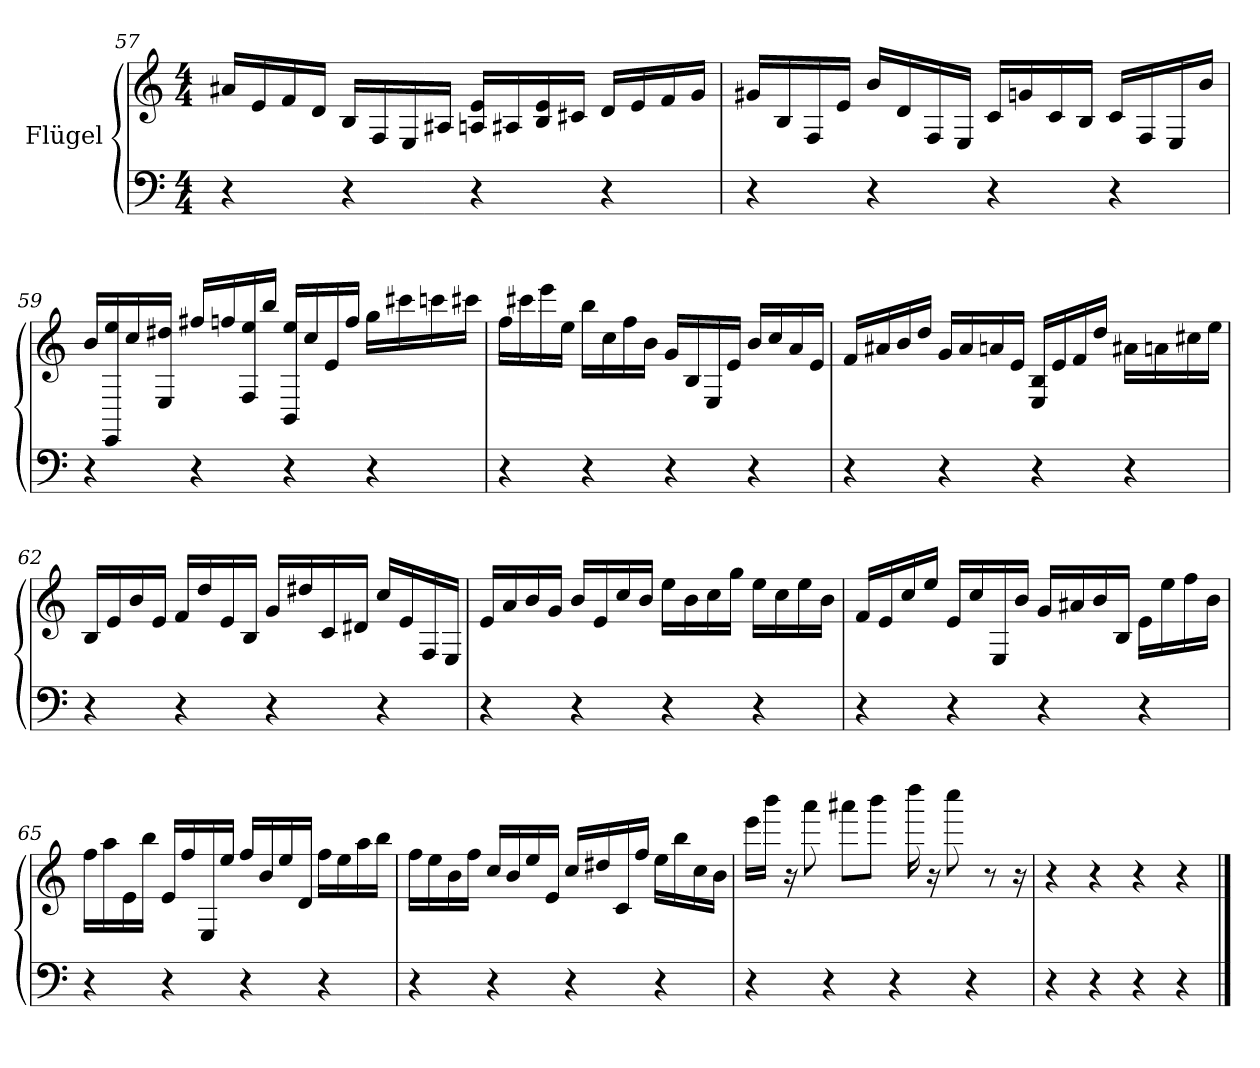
**kern	**kern
*part1	*part1
*staff2	*staff1
*I"Flügel	*
*clefF4	*clefG2
*k[]	*k[]
*M4/4	*M4/4
=57	=57
4r	16a#XLL
.	16e
.	16f
.	16dJJ
4r	16BLL
.	16F
.	16E
.	16A#XJJ
4r	16An 16eLL
.	16A#X
.	16B 16e
.	16c#XJJ
4r	16dLL
.	16e
.	16f
.	16gJJ
=58	=58
4r	16g#XLL
.	16B
.	16F
.	16eJJ
4r	16bLL
.	16d
.	16F
.	16EJJ
4r	16cLL
.	16gn
.	16c
.	16BJJ
4r	16cLL
.	16F
.	16E
.	16bJJ
=59	=59
4r	16bLL
.	16ee 16EE
.	16cc
.	16dd#X 16EJJ
4r	16ff#XLL
.	16ffn
.	16ee 16F
.	16bbJJ
4r	16ee 16BBLL
.	16cc
.	16e
.	16ffJJ
4r	16ggLL
.	16ccc#X
.	16cccn
.	16ccc#XJJ
=60	=60
4r	16ffLL
.	16ccc#X
.	16eee
.	16eeJJ
4r	16bbLL
.	16cc
.	16ff
.	16bJJ
4r	16gLL
.	16B
.	16E
.	16eJJ
4r	16bLL
.	16cc
.	16a
.	16eJJ
=61	=61
4r	16fLL
.	16a#X
.	16b
.	16ddJJ
4r	16gLL
.	16a#
.	16an
.	16eJJ
4r	16B 16ELL
.	16e
.	16f
.	16ddJJ
4r	16a#XLL
.	16an
.	16cc#X
.	16eeJJ
=62	=62
4r	16BLL
.	16e
.	16b
.	16eJJ
4r	16fLL
.	16dd
.	16e
.	16BJJ
4r	16gLL
.	16dd#X
.	16c
.	16d#XJJ
4r	16ccLL
.	16e
.	16F
.	16EJJ
=63	=63
4r	16eLL
.	16a
.	16b
.	16gJJ
4r	16bLL
.	16e
.	16cc
.	16bJJ
4r	16eeLL
.	16b
.	16cc
.	16ggJJ
4r	16eeLL
.	16cc
.	16ee
.	16bJJ
=64	=64
4r	16fLL
.	16e
.	16cc
.	16eeJJ
4r	16eLL
.	16cc
.	16E
.	16bJJ
4r	16gLL
.	16a#X
.	16b
.	16BJJ
4r	16eLL
.	16ee
.	16ff
.	16bJJ
=65	=65
4r	16ffLL
.	16aa
.	16e
.	16bbJJ
4r	16eLL
.	16ff
.	16E
.	16eeJJ
4r	16ffLL
.	16b
.	16ee
.	16dJJ
4r	16ffLL
.	16ee
.	16aa
.	16bbJJ
=66	=66
4r	16ffLL
.	16ee
.	16b
.	16ffJJ
4r	16ccLL
.	16b
.	16ee
.	16eJJ
4r	16ccLL
.	16dd#X
.	16c
.	16ffJJ
4r	16eeLL
.	16bb
.	16cc
.	16bJJ
=67	=67
4r	16eeeLL
.	16bbbJJ
.	16r
.	8aaa
4r	.
.	8aaa#XL
.	8bbbJ
4r	.
.	16dddd
.	16r
.	8cccc
4r	.
.	8r
.	16r
=68	=68
4r	4r
4r	4r
4r	4r
4r	4r
==	==
*-	*-
